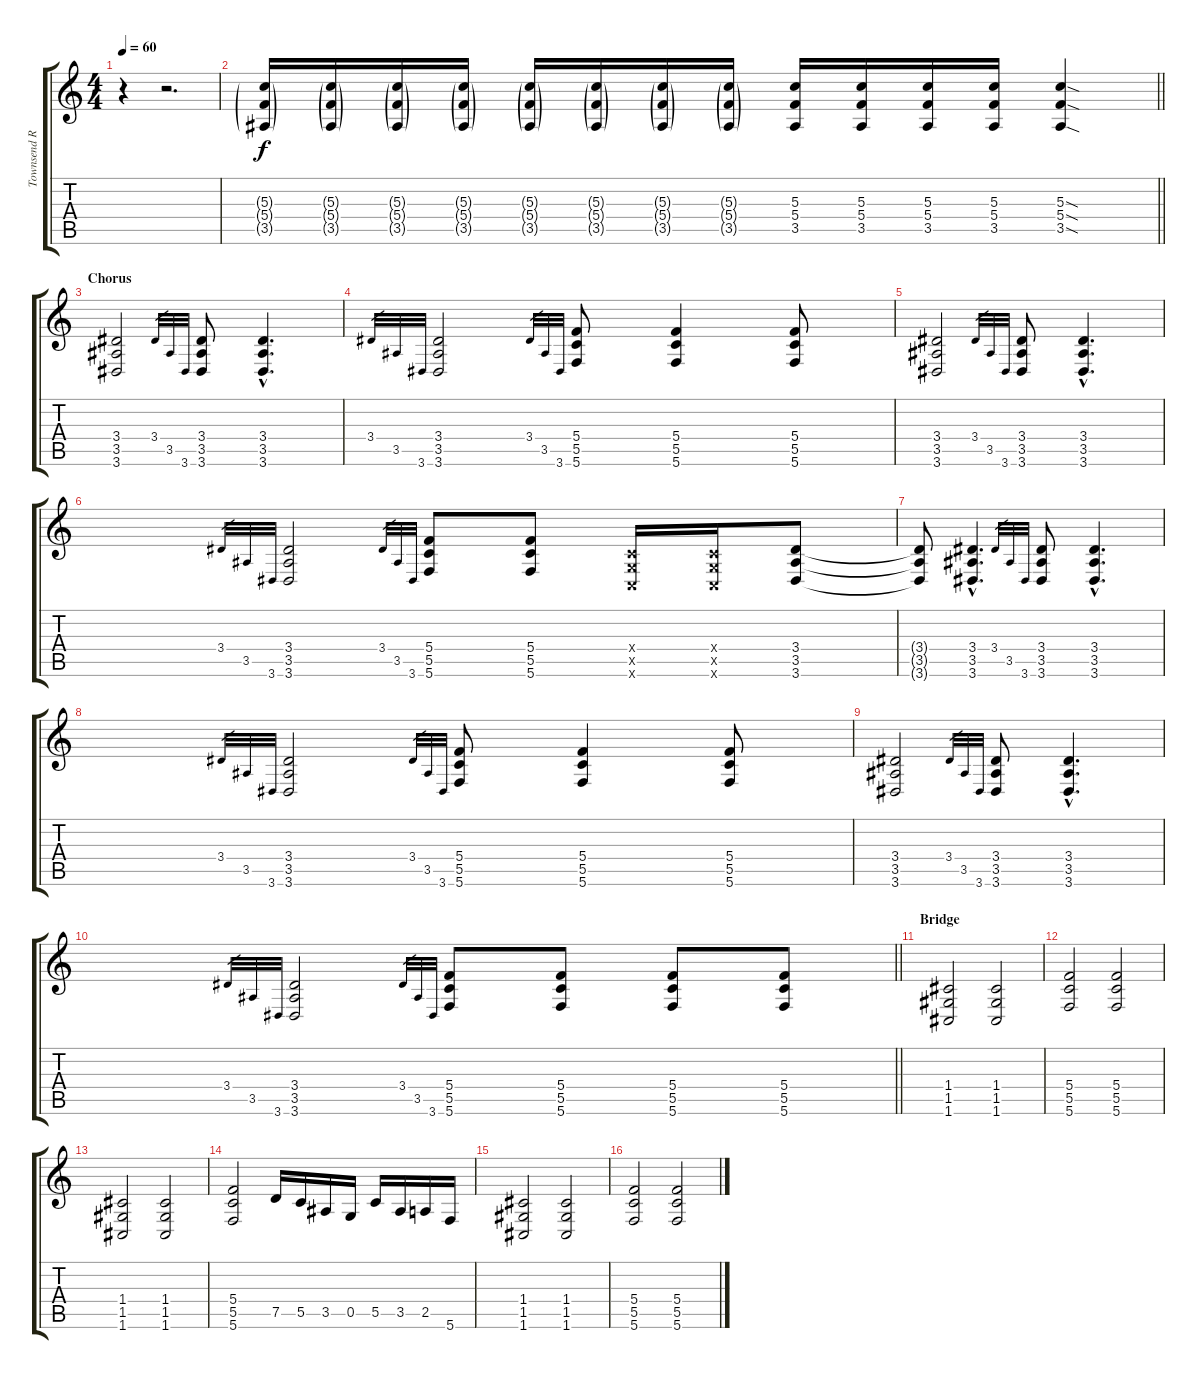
\track ("Townsend Rhythm" "Townsend R") {instrument distortionguitar}
\staff {score tabs}
\tuning (E4 C4 G3 C3 G2 C2) {hide}
\ts (4 4)
\tempo 60
\clef g2
\ks c
r.4{dy f} r.2{d} |
\barLineRight lightlight
(5.3{g} 5.4{g} 3.5{g}).16 (5.3{g} 5.4{g} 3.5{g}).16 (5.3{g} 5.4{g} 3.5{g}).16 (5.3{g} 5.4{g} 3.5{g}).16 (5.3{g} 5.4{g} 3.5{g}).16 (5.3{g} 5.4{g} 3.5{g}).16 (5.3{g} 5.4{g} 3.5{g}).16 (5.3{g} 5.4{g} 3.5{g}).16 (5.3 5.4 3.5).16 (5.3 5.4 3.5).16 (5.3 5.4 3.5).16 (5.3 5.4 3.5).16 (5.3{sod} 5.4{sod} 3.5{sod}).4 |
\section ("" "Chorus")
(3.4 3.5 3.6).2 3.4.32{gr} 3.5.32{gr} 3.6.32{gr} (3.4 3.5 3.6).8 (3.4{hac} 3.5{hac} 3.6{hac}).4{d} |
3.4.32{gr} 3.5.32{gr} 3.6.32{gr} (3.4 3.5 3.6).2 3.4.32{gr} 3.5.32{gr} 3.6.32{gr} (5.4 5.5 5.6).8 (5.4 5.5 5.6).4 (5.4 5.5 5.6).8 |
(3.4 3.5 3.6).2 3.4.32{gr} 3.5.32{gr} 3.6.32{gr} (3.4 3.5 3.6).8 (3.4{hac} 3.5{hac} 3.6{hac}).4{d} |
3.4.32{gr} 3.5.32{gr} 3.6.32{gr} (3.4 3.5 3.6).2 3.4.32{gr} 3.5.32{gr} 3.6.32{gr} (5.4 5.5 5.6).8 (5.4 5.5 5.6).8 (0.4{x} 0.5{x} 0.6{x}).16 (0.4{x} 0.5{x} 0.6{x}).16 (3.4 3.5 3.6).8 |
(3.4{t} 3.5{t} 3.6{t}).8 (3.4{hac} 3.5{hac} 3.6{hac}).4{d} 3.4.32{gr} 3.5.32{gr} 3.6.32{gr} (3.4 3.5 3.6).8 (3.4{hac} 3.5{hac} 3.6{hac}).4{d} |
3.4.32{gr} 3.5.32{gr} 3.6.32{gr} (3.4 3.5 3.6).2 3.4.32{gr} 3.5.32{gr} 3.6.32{gr} (5.4 5.5 5.6).8 (5.4 5.5 5.6).4 (5.4 5.5 5.6).8 |
(3.4 3.5 3.6).2 3.4.32{gr} 3.5.32{gr} 3.6.32{gr} (3.4 3.5 3.6).8 (3.4{hac} 3.5{hac} 3.6{hac}).4{d} |
\barLineRight lightlight
3.4.32{gr} 3.5.32{gr} 3.6.32{gr} (3.4 3.5 3.6).2 3.4.32{gr} 3.5.32{gr} 3.6.32{gr} (5.4 5.5 5.6).8 (5.4 5.5 5.6).8 (5.4 5.5 5.6).8 (5.4 5.5 5.6).8 |
\section ("" "Bridge")
(1.4 1.5 1.6).2 (1.4 1.5 1.6).2 |
(5.4 5.5 5.6).2 (5.4 5.5 5.6).2 |
(1.4 1.5 1.6).2 (1.4 1.5 1.6).2 |
(5.4 5.5 5.6).2 7.5.16 5.5.16 3.5.16 0.5.16 5.5.16 3.5.16 2.5.16 5.6.16 |
(1.4 1.5 1.6).2 (1.4 1.5 1.6).2 |
(5.4 5.5 5.6).2 (5.4 5.5 5.6).2
